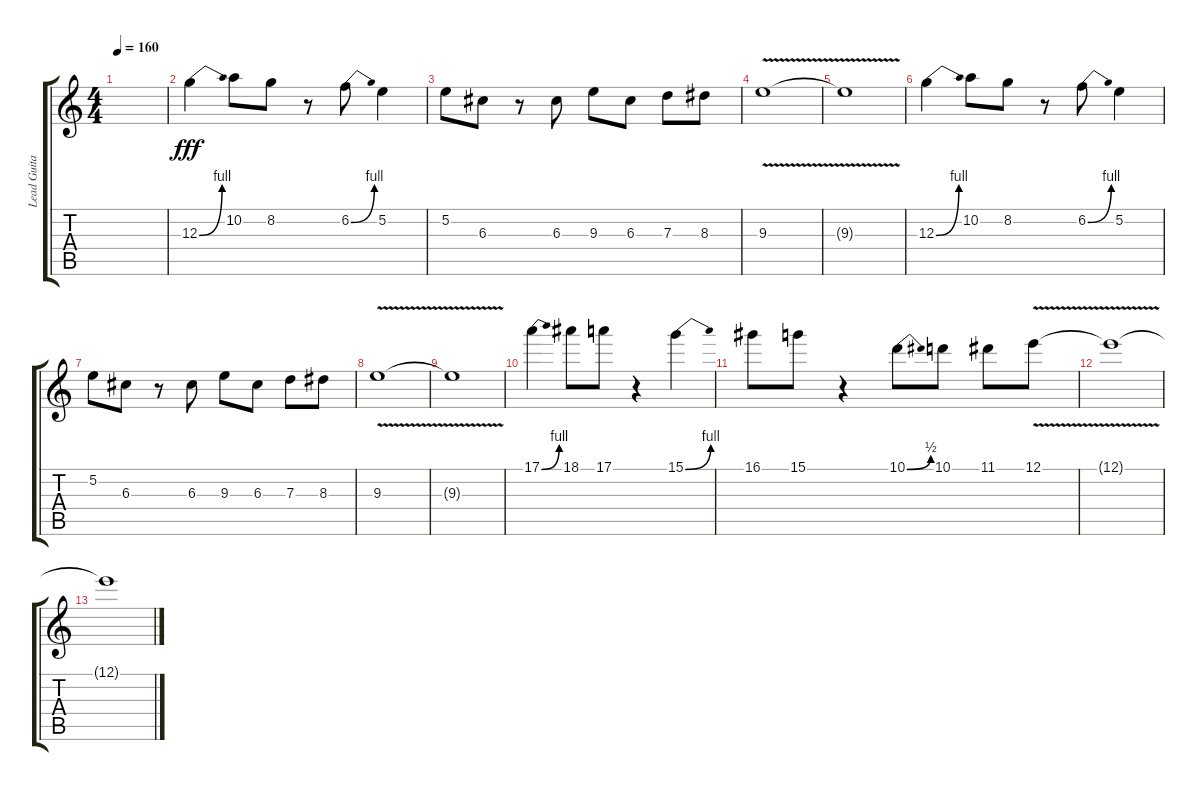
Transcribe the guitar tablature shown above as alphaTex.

\track ("Lead Guitar 2" "Lead Guita") {instrument overdrivenguitar}
\staff {score tabs}
\tuning (E4 B3 G3 D3 A2 E2) {hide}
\ts (4 4)
\tempo 160
\clef g2
\ks c
|
12.3{be (bend 0 0 60 4)}.4{dy fff} 10.2.8 8.2.8 r.8 6.2{be (bend 0 0 60 4)}.8 5.2.4 |
5.2.8 6.3.8 r.8 6.3.8 9.3.8 6.3.8 7.3.8 8.3.8 |
9.3{v}.1 |
9.3{t}.1 |
12.3{be (bend 0 0 60 4)}.4 10.2.8 8.2.8 r.8 6.2{be (bend 0 0 60 4)}.8 5.2.4 |
5.2.8 6.3.8 r.8 6.3.8 9.3.8 6.3.8 7.3.8 8.3.8 |
9.3{v}.1 |
9.3{t}.1 |
17.1{be (bend 0 0 60 4)}.4 18.1.8 17.1.8 r.4 15.1{be (bend 0 0 60 4)}.4 |
16.1.8 15.1.8 r.4 10.1{be (bend 0 0 60 2)}.8 10.1.8 11.1.8 12.1{v}.8 |
12.1{t}.1 |
12.1{t}.1
